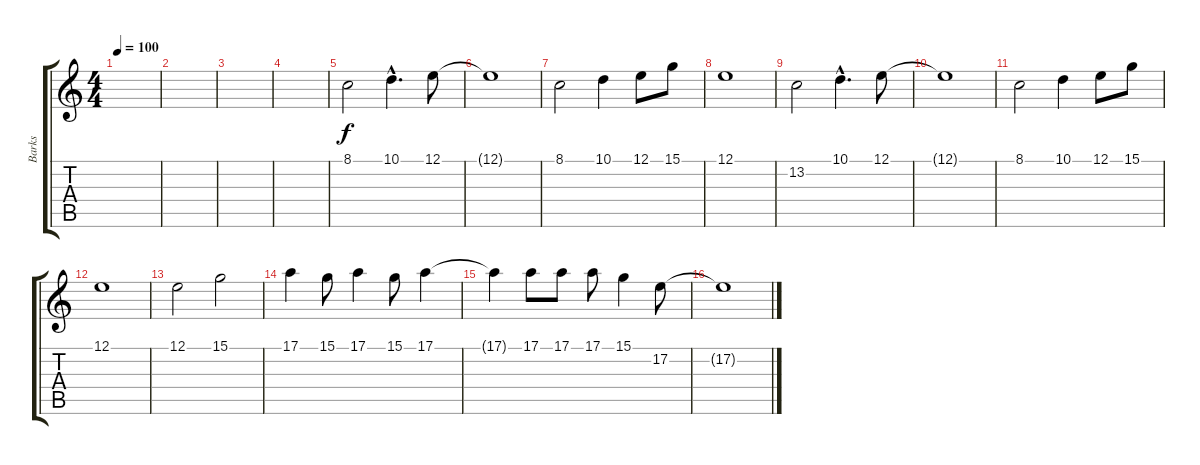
\track ("Barks" "Barks") {instrument clarinet}
\staff {score tabs}
\tuning (E4 B3 G3 D3 A2 E2) {hide}
\ts (4 4)
\tempo 100
\clef g2
\ks c
|
|
|
|
8.1.2 10.1{hac}.4{d} 12.1.8 |
12.1{t}.1 |
8.1.2 10.1.4 12.1.8 15.1.8 |
12.1.1 |
13.2.2 10.1{hac}.4{d} 12.1.8 |
12.1{t}.1 |
8.1.2 10.1.4 12.1.8 15.1.8 |
12.1.1 |
12.1.2 15.1.2 |
17.1.4 15.1.8 17.1.4 15.1.8 17.1.4 |
17.1{t}.4 17.1.8 17.1.8 17.1.8 15.1.4 17.2.8 |
17.2{t}.1
